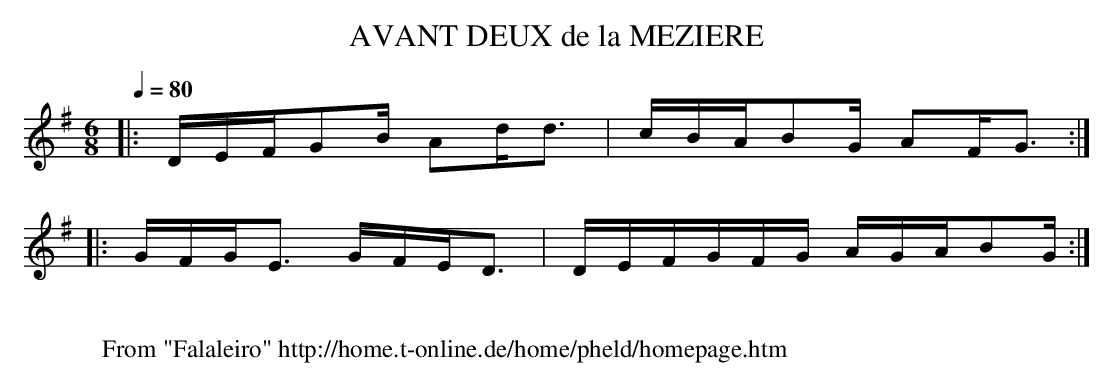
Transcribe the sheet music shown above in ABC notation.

X:1
T:AVANT DEUX de la MEZIERE
M:6/8
L:1/8
Q:1/4=80
K:G
|:D/2E/2F/2GB/2 Ad/2d3/2|c/2B/2A/2BG/2 AF/2G3/2:|
|:G/2F/2G/2E3/2 G/2F/2E/2D3/2|D/2E/2F/2G/2F/2G/2 A/2G/2A/2BG/2:|
W:
W: From "Falaleiro" http://home.t-online.de/home/pheld/homepage.htm
